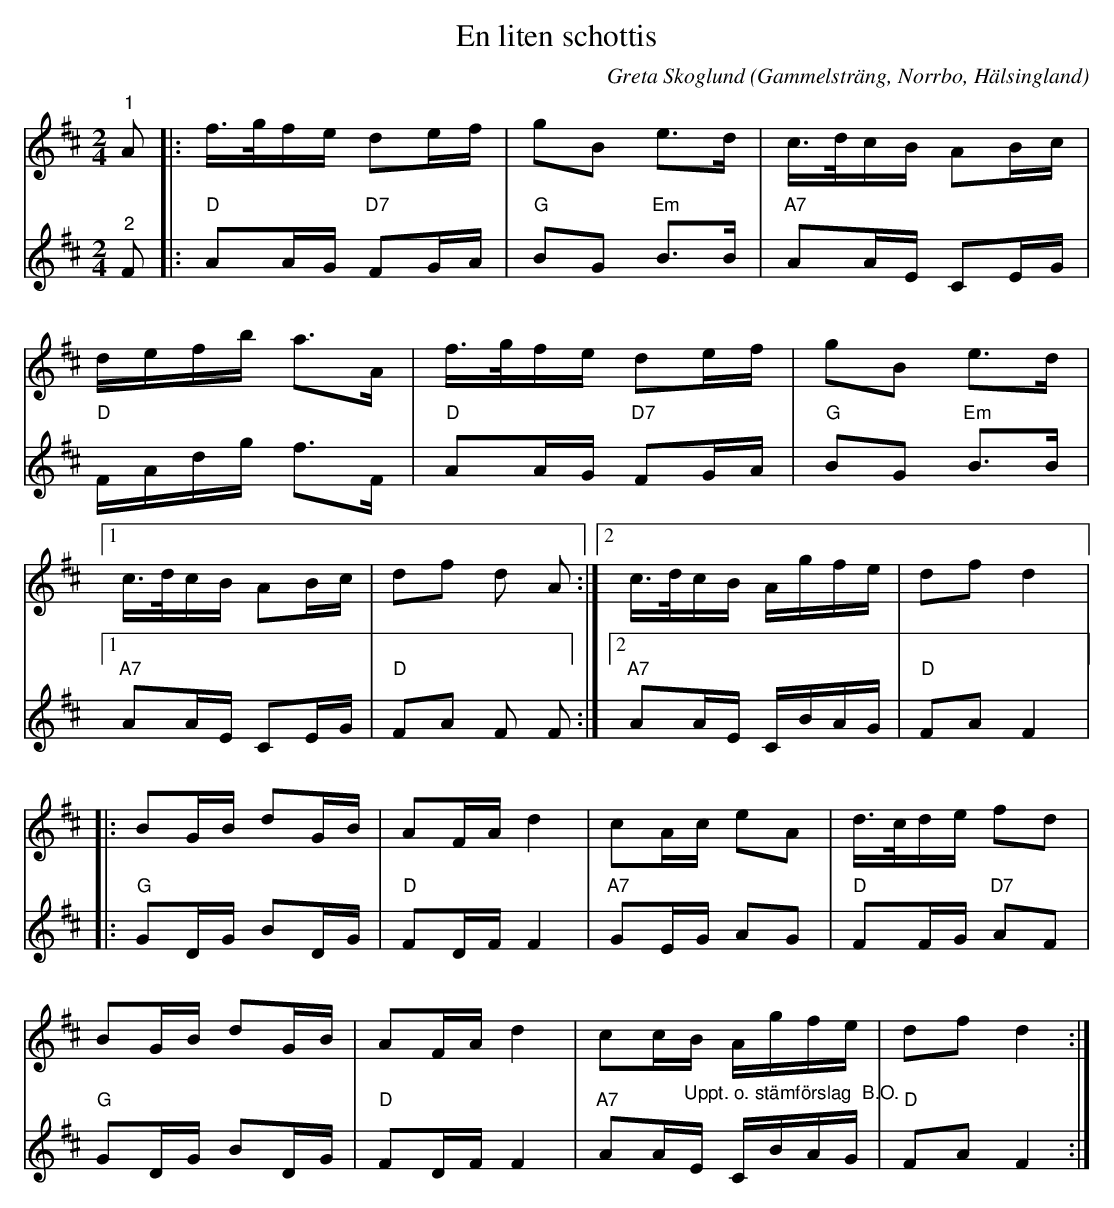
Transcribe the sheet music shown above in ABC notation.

X:1
T:En liten schottis
C:Greta Skoglund
O:Gammelsträng, Norrbo, Hälsingland
L:1/16
M:2/4
K:D
V:1
"^1" A2 |: f>gfe d2ef | g2B2 e2>d2 | c>dcB A2Bc |
defb a2>A2 | f>gfe d2ef | g2B2 e2>d2 |1
c>dcB A2Bc | d2f2 d2 A2 :|2 c>dcB Agfe | d2f2 d4 |:
B2GB d2GB | A2FA d4 | c2Ac e2A2 | d>cde f2d2 |
B2GB d2GB | A2FA d4 | c2cB Agfe | d2f2 d4 :|
V:2
"^2" F2 |:"D" A2AG"D7" F2GA |"G" B2G2"Em" B2>B2 |"A7" A2AE C2EG |
"D" FAdg f2>F2 | "D" A2AG"D7" F2GA |"G" B2G2"Em" B2>B2 |1
"A7" A2AE C2EG |"D" F2A2 F2 F2 :|2"A7" A2AE CBAG | "D" F2A2 F4 |:
"G" G2DG B2DG |"D" F2DF F4 |"A7" G2EG A2G2 | "D" F2FG "D7" A2F2 |
"G" G2DG B2DG |"D" F2DF F4 |"A7" A2A"^Uppt. o. stämförslag  B.O."E CBAG | "D" F2A2 F4 :|
